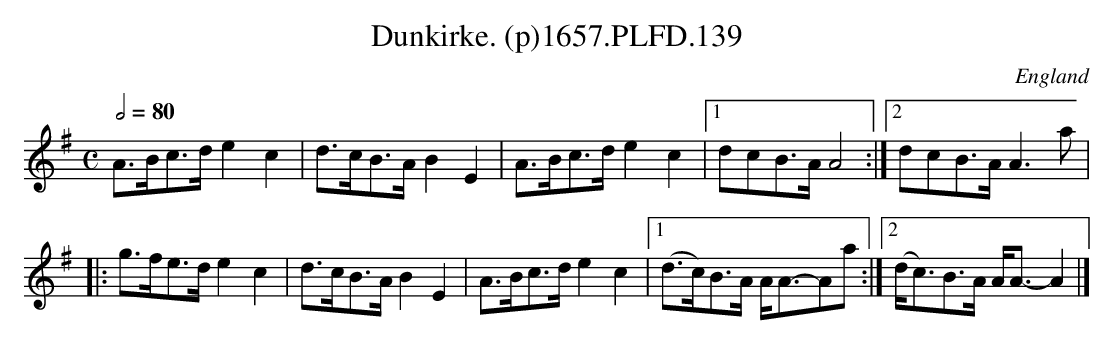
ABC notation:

X:1
T:Dunkirke. (p)1657.PLFD.139
M:C
L:1/8
Q:1/2=80
O:England
K:G
A>Bc>de2c2|d>cB>AB2E2|A>Bc>de2c2|1dcB>AA4:|2dcB>AA3a|
|:g>fe>de2c2|d>cB>AB2E2|\
A>Bc>de2c2|1(d>c)B>A A<A-Aa:|2(d<c)B>A A<A-A2|]
